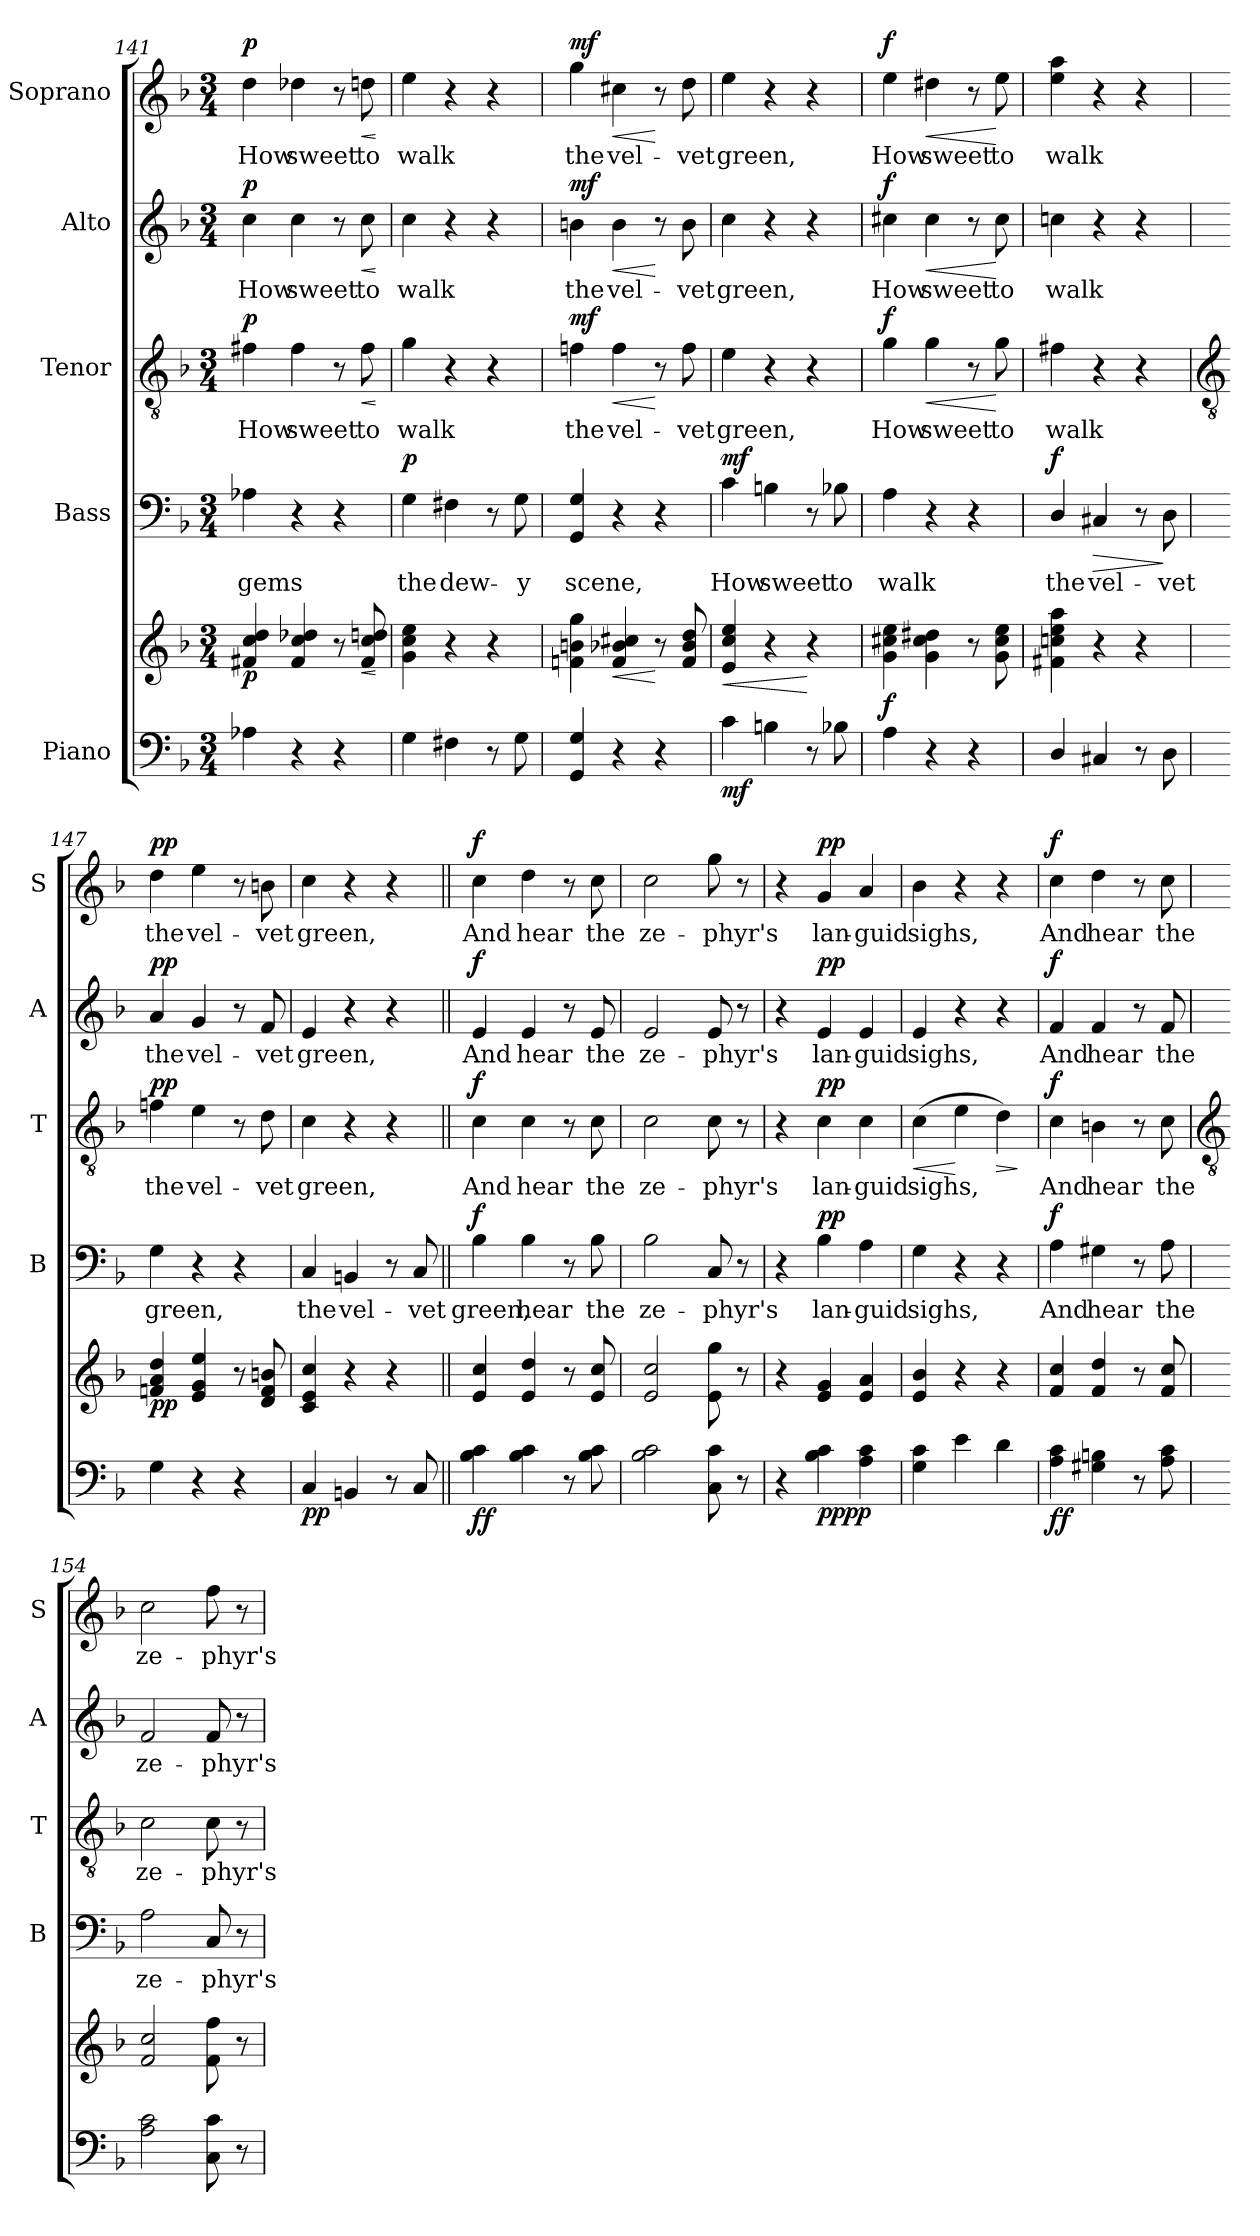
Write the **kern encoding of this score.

**kern	**kern	**dynam	**kern	**text	**dynam	**kern	**text	**dynam	**kern	**text	**dynam	**kern	**text	**dynam
*part5	*part5	*part5	*part4	*part4	*part4	*part3	*part3	*part3	*part2	*part2	*part2	*part1	*part1	*part1
*staff6	*staff5	*staff5/6	*staff4	*staff4	*staff4	*staff3	*staff3	*staff3	*staff2	*staff2	*staff2	*staff1	*staff1	*staff1
*I"Piano	*	*	*I"Bass	*	*	*I"Tenor	*	*	*I"Alto	*	*	*I"Soprano	*	*
*	*	*	*I'B	*	*	*I'T	*	*	*I'A	*	*	*I'S	*	*
!!LO:LB:g=z
*clefF4	*clefG2	*	*clefF4	*	*	*clefGv2	*	*	*clefG2	*	*	*clefG2	*	*
*k[b-]	*k[b-]	*	*k[b-]	*	*	*k[b-]	*	*	*k[b-]	*	*	*k[b-]	*	*
*F:	*F:	*	*F:	*	*	*F:	*	*	*F:	*	*	*F:	*	*
*M3/4	*M3/4	*	*M3/4	*	*	*M3/4	*	*	*M3/4	*	*	*M3/4	*	*
=141	=141	=141	=141	=141	=141	=141	=141	=141	=141	=141	=141	=141	=141	=141
!	!	!LO:DY:b	!	!LO:LY:b	!	!	!LO:LY:b	!LO:DY:b	!	!LO:LY:b	!LO:DY:b	!	!LO:LY:b	!LO:DY:b
4A-X	4f#X 4cc 4dd	p	4A-X	-gems	.	4f#X	How	p	4cc	How	p	4dd	How	p
!	!	!	!	!	!	!	!LO:LY:b	!	!	!LO:LY:b	!	!	!LO:LY:b	!
4r	4f# 4cc 4dd-X	.	4r	.	.	4f#	sweet	.	4cc	sweet	.	4dd-X	sweet	.
4r	8r	.	4r	.	.	8r	.	.	8r	.	.	8r	.	.
!	!	!LO:HP:b	!	!	!	!	!LO:LY:b	!LO:HP:b	!	!LO:LY:b	!LO:HP:b	!	!LO:LY:b	!LO:HP:b
.	8f# 8cc 8ddn	<	.	.	.	8f#	to	<	8cc	to	<	8ddn	to	<
.	.	[	.	.	.	.	.	[	.	.	[	.	.	[
=142	=142	=142	=142	=142	=142	=142	=142	=142	=142	=142	=142	=142	=142	=142
!	!	!	!	!LO:LY:b	!LO:DY:b	!	!LO:LY:b	!	!	!LO:LY:b	!	!	!LO:LY:b	!
4G	4g 4cc 4ee	.	4G	the	p	4g	walk	.	4cc	walk	.	4ee	walk	.
!	!	!	!	!LO:LY:b	!	!	!	!	!	!	!	!	!	!
4F#X	4r	.	4F#X	dew-	.	4r	.	.	4r	.	.	4r	.	.
8r	4r	.	8r	.	.	4r	.	.	4r	.	.	4r	.	.
!	!	!	!	!LO:LY:b	!	!	!	!	!	!	!	!	!	!
8G	.	.	8G	-y	.	.	.	.	.	.	.	.	.	.
=143	=143	=143	=143	=143	=143	=143	=143	=143	=143	=143	=143	=143	=143	=143
!	!	!LO:DY:b=2	!	!LO:LY:b	!	!	!LO:LY:b	!	!	!LO:LY:b	!	!	!LO:LY:b	!
!	!	!LO:DY:n=1:b	!	!	!	!	!	!LO:DY:b	!	!	!LO:DY:b	!	!	!LO:DY:b
4GG 4G	4fn 4bn 4gg	mf mf	4GG 4G	scene,	.	4fn	the	mf	4bn	the	mf	4gg	the	mf
!	!	!LO:HP:b	!	!	!	!	!LO:LY:b	!LO:HP:b	!	!LO:LY:b	!LO:HP:b	!	!LO:LY:b	!LO:HP:b
4r	4f 4b-X 4cc#X	<	4r	.	.	4f	vel-	<	4b	vel-	<	4cc#X	vel-	<
4r	8r	[	4r	.	.	8r	.	[	8r	.	[	8r	.	[
!	!	!	!	!	!	!	!LO:LY:b	!	!	!LO:LY:b	!	!	!LO:LY:b	!
.	8f 8b- 8dd	.	.	.	.	8f	-vet	.	8b	-vet	.	8dd	-vet	.
=144	=144	=144	=144	=144	=144	=144	=144	=144	=144	=144	=144	=144	=144	=144
!	!	!LO:HP:b	!	!LO:LY:b	!	!	!LO:LY:b	!	!	!LO:LY:b	!	!	!LO:LY:b	!
!	!	!LO:DY:n=1:b=2	!	!	!LO:DY:b	!	!	!	!	!	!	!	!	!
4c	4e 4cc 4ee	< mf	4c	How	mf	4e	green,	.	4cc	green,	.	4ee	green,	.
!	!	!	!	!LO:LY:b	!	!	!	!	!	!	!	!	!	!
4Bn	4r	.	4Bn	sweet	.	4r	.	.	4r	.	.	4r	.	.
8r	4r	[	8r	.	.	4r	.	.	4r	.	.	4r	.	.
!	!	!	!	!LO:LY:b	!	!	!	!	!	!	!	!	!	!
8B-X	.	.	8B-X	to	.	.	.	.	.	.	.	.	.	.
=145	=145	=145	=145	=145	=145	=145	=145	=145	=145	=145	=145	=145	=145	=145
!	!	!LO:DY:b	!	!LO:LY:b	!	!	!LO:LY:b	!LO:DY:b	!	!LO:LY:b	!LO:DY:b	!	!LO:LY:b	!LO:DY:b
4A	4g 4cc#X 4ee	f	4A	walk	.	4g	How	f	4cc#X	How	f	4ee	How	f
!	!	!	!	!	!	!	!LO:LY:b	!LO:HP:b	!	!LO:LY:b	!LO:HP:b	!	!LO:LY:b	!LO:HP:b
4r	4g 4cc# 4dd#X	.	4r	.	.	4g	sweet	<	4cc#	sweet	<	4dd#X	sweet	<
4r	8r	.	4r	.	.	8r	.	.	8r	.	.	8r	.	.
!	!	!	!	!	!	!	!LO:LY:b	!	!	!LO:LY:b	!	!	!LO:LY:b	!
.	8g 8cc# 8ee	.	.	.	.	8g	to	[	8cc#	to	[	8ee	to	[
=146	=146	=146	=146	=146	=146	=146	=146	=146	=146	=146	=146	=146	=146	=146
!	!	!	!	!LO:LY:b	!LO:DY:b	!	!LO:LY:b	!	!	!LO:LY:b	!	!	!LO:LY:b	!
4D/	4f#X 4ccn 4ee 4aa	.	4D/	the	f	4f#X	walk	.	4ccn	walk	.	4ee 4aa	walk	.
!	!	!	!	!LO:LY:b	!LO:HP:b	!	!	!	!	!	!	!	!	!
4C#X	4r	.	4C#X	vel-	>	4r	.	.	4r	.	.	4r	.	.
8r	4r	.	8r	.	.	4r	.	.	4r	.	.	4r	.	.
!	!	!	!	!LO:LY:b	!	!	!	!	!	!	!	!	!	!
8D	.	.	8D	-vet	]	.	.	.	.	.	.	.	.	.
!!LO:LB:g=z
=147	=147	=147	=147	=147	=147	=147	=147	=147	=147	=147	=147	=147	=147	=147
*	*	*	*	*	*	*clefGv2	*	*	*	*	*	*	*	*
!	!	!LO:DY:b	!	!LO:LY:b	!	!	!LO:LY:b	!LO:DY:b	!	!LO:LY:b	!LO:DY:b	!	!LO:LY:b	!LO:DY:b
4G	4fn 4a 4dd	pp	4G	green,	.	4fn	the	pp	4a	the	pp	4dd	the	pp
!	!	!	!	!	!	!	!LO:LY:b	!	!	!LO:LY:b	!	!	!LO:LY:b	!
4r	4e 4g 4ee	.	4r	.	.	4e	vel-	.	4g	vel-	.	4ee	vel-	.
4r	8r	.	4r	.	.	8r	.	.	8r	.	.	8r	.	.
!	!	!	!	!	!	!	!LO:LY:b	!	!	!LO:LY:b	!	!	!LO:LY:b	!
.	8d 8f 8bn	.	.	.	.	8d	-vet	.	8f	-vet	.	8bn	-vet	.
=148	=148	=148	=148	=148	=148	=148	=148	=148	=148	=148	=148	=148	=148	=148
!	!	!LO:DY:b=2	!	!LO:LY:b	!	!	!LO:LY:b	!	!	!LO:LY:b	!	!	!LO:LY:b	!
4C	4c 4e 4cc	pp	4C	the	.	4c	green,	.	4e	green,	.	4cc	green,	.
!	!	!	!	!LO:LY:b	!	!	!	!	!	!	!	!	!	!
4BBn	4r	.	4BBn	vel-	.	4r	.	.	4r	.	.	4r	.	.
8r	4r	.	8r	.	.	4r	.	.	4r	.	.	4r	.	.
!	!	!	!	!LO:LY:b	!	!	!	!	!	!	!	!	!	!
8C	.	.	8C	-vet	.	.	.	.	.	.	.	.	.	.
=149||	=149||	=149||	=149||	=149||	=149||	=149||	=149||	=149||	=149||	=149||	=149||	=149||	=149||	=149||
!	!	!LO:DY:b=2	!	!LO:LY:b	!	!	!LO:LY:b	!	!	!LO:LY:b	!	!	!LO:LY:b	!
!	!	!LO:DY:n=1:b	!	!	!LO:DY:b	!	!	!LO:DY:b	!	!	!LO:DY:b	!	!	!LO:DY:b
4B- 4c	4e 4cc	f f	4B-	green,	f	4c	And	f	4e	And	f	4cc	And	f
!	!	!	!	!LO:LY:b	!	!	!LO:LY:b	!	!	!LO:LY:b	!	!	!LO:LY:b	!
4B- 4c	4e 4dd	.	4B-	hear	.	4c	hear	.	4e	hear	.	4dd	hear	.
8r	8r	.	8r	.	.	8r	.	.	8r	.	.	8r	.	.
!	!	!	!	!LO:LY:b	!	!	!LO:LY:b	!	!	!LO:LY:b	!	!	!LO:LY:b	!
8B- 8c	8e 8cc	.	8B-	the	.	8c	the	.	8e	the	.	8cc	the	.
=150	=150	=150	=150	=150	=150	=150	=150	=150	=150	=150	=150	=150	=150	=150
!	!	!	!	!LO:LY:b	!	!	!LO:LY:b	!	!	!LO:LY:b	!	!	!LO:LY:b	!
2B- 2c	2e 2cc	.	2B-	ze-	.	2c	ze-	.	2e	ze-	.	2cc	ze-	.
!	!	!	!	!LO:LY:b	!	!	!LO:LY:b	!	!	!LO:LY:b	!	!	!LO:LY:b	!
8C 8c	8e 8gg	.	8C	-phyr's	.	8c	-phyr's	.	8e	-phyr's	.	8gg	-phyr's	.
8r	8r	.	8r	.	.	8r	.	.	8r	.	.	8r	.	.
=151	=151	=151	=151	=151	=151	=151	=151	=151	=151	=151	=151	=151	=151	=151
4r	4r	.	4r	.	.	4r	.	.	4r	.	.	4r	.	.
!	!	!LO:DY:b=2	!	!LO:LY:b	!	!	!LO:LY:b	!	!	!LO:LY:b	!	!	!LO:LY:b	!
!	!	!LO:DY:n=1:b	!	!	!LO:DY:b	!	!	!LO:DY:b	!	!	!LO:DY:b	!	!	!LO:DY:b
4B- 4c	4e 4g	pp pp	4B-	lan-	pp	4c	lan-	pp	4e	lan-	pp	4g	lan-	pp
!	!	!	!	!LO:LY:b	!	!	!LO:LY:b	!	!	!LO:LY:b	!	!	!LO:LY:b	!
4A 4c	4e 4a	.	4A	-guid	.	4c	-guid	.	4e	-guid	.	4a	-guid	.
=152	=152	=152	=152	=152	=152	=152	=152	=152	=152	=152	=152	=152	=152	=152
!	!	!	!	!LO:LY:b	!	!	!LO:LY:b	!LO:HP:b	!	!LO:LY:b	!	!	!LO:LY:b	!
4G 4c	4e 4b-	.	4G	sighs,	.	(>4c	sighs,	<	4e	sighs,	.	4b-	sighs,	.
4e	4r	.	4r	.	.	4e	.	[	4r	.	.	4r	.	.
!	!	!	!	!	!	!	!	!LO:HP:b	!	!	!	!	!	!
4d	4r	.	4r	.	.	4d)	.	>	4r	.	.	4r	.	.
.	.	.	.	.	.	.	.	]	.	.	.	.	.	.
=153	=153	=153	=153	=153	=153	=153	=153	=153	=153	=153	=153	=153	=153	=153
!	!	!LO:DY:b=2	!	!LO:LY:b	!	!	!LO:LY:b	!	!	!LO:LY:b	!	!	!LO:LY:b	!
!	!	!LO:DY:n=1:b	!	!	!LO:DY:b	!	!	!LO:DY:b	!	!	!LO:DY:b	!	!	!LO:DY:b
4A 4c	4f 4cc	f f	4A	And	f	4c	And	f	4f	And	f	4cc	And	f
!	!	!	!	!LO:LY:b	!	!	!LO:LY:b	!	!	!LO:LY:b	!	!	!LO:LY:b	!
4G#X 4Bn	4f 4dd	.	4G#X	hear	.	4Bn	hear	.	4f	hear	.	4dd	hear	.
8r	8r	.	8r	.	.	8r	.	.	8r	.	.	8r	.	.
!	!	!	!	!LO:LY:b	!	!	!LO:LY:b	!	!	!LO:LY:b	!	!	!LO:LY:b	!
8A 8c	8f 8cc	.	8A	the	.	8c	the	.	8f	the	.	8cc	the	.
!!LO:LB:g=z
=154	=154	=154	=154	=154	=154	=154	=154	=154	=154	=154	=154	=154	=154	=154
*	*	*	*	*	*	*clefGv2	*	*	*	*	*	*	*	*
!	!	!	!	!LO:LY:b	!	!	!LO:LY:b	!	!	!LO:LY:b	!	!	!LO:LY:b	!
2A 2c	2f 2cc	.	2A	ze-	.	2c	ze-	.	2f	ze-	.	2cc	ze-	.
!	!	!	!	!LO:LY:b	!	!	!LO:LY:b	!	!	!LO:LY:b	!	!	!LO:LY:b	!
8C 8c	8f 8ff	.	8C	-phyr's	.	8c	-phyr's	.	8f	-phyr's	.	8ff	-phyr's	.
8r	8r	.	8r	.	.	8r	.	.	8r	.	.	8r	.	.
=	=	=	=	=	=	=	=	=	=	=	=	=	=	=
*-	*-	*-	*-	*-	*-	*-	*-	*-	*-	*-	*-	*-	*-	*-
